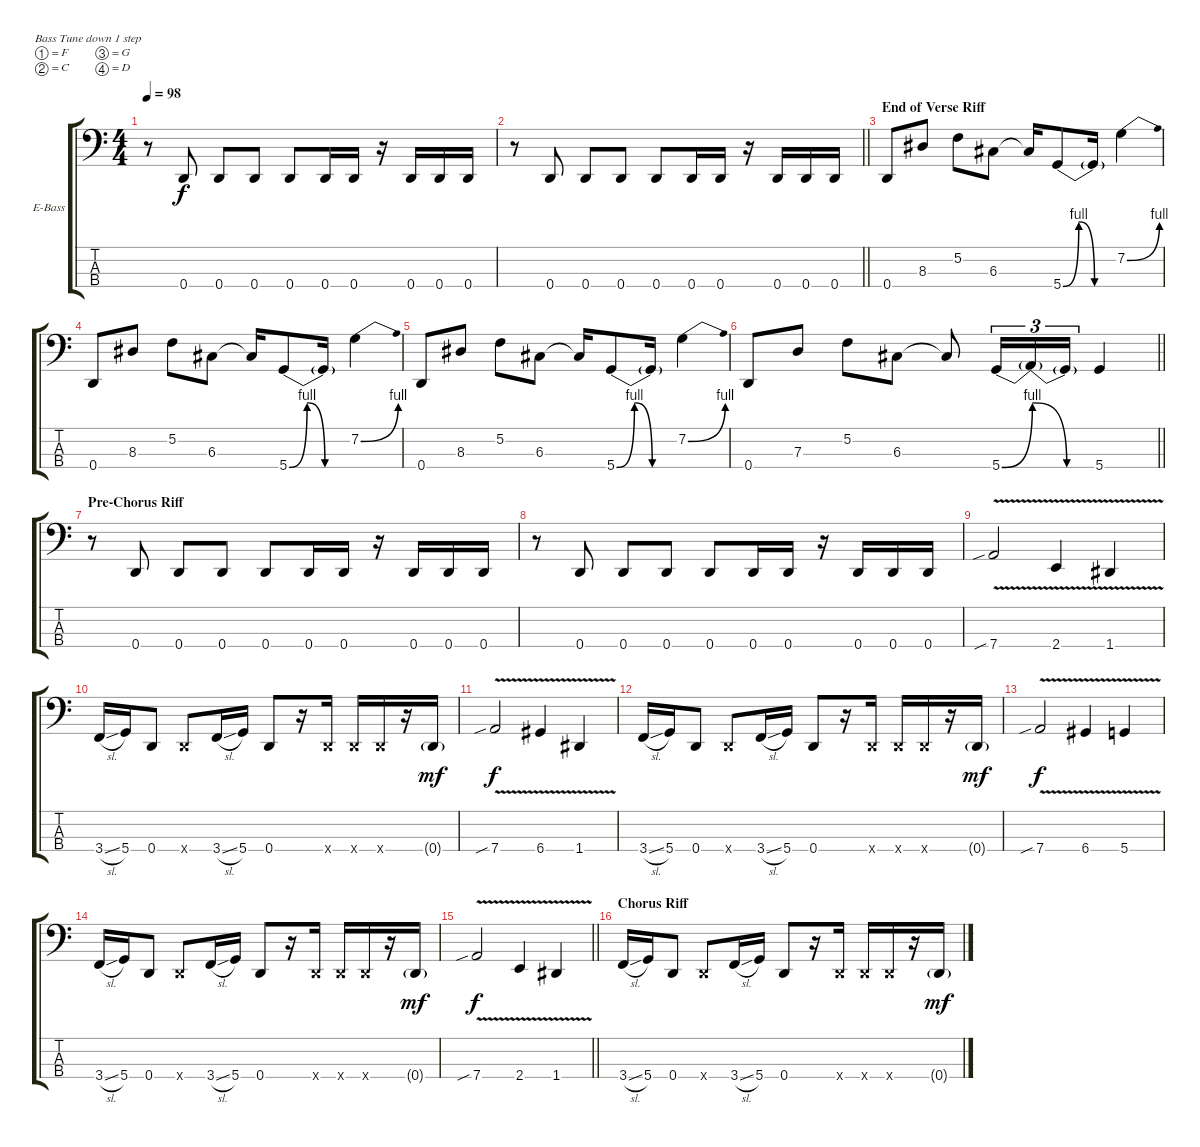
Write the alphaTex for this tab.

\bracketExtendMode groupsimilarinstruments
\firstSystemTrackNameOrientation horizontal
\otherSystemsTrackNameOrientation horizontal
\track ("Rex" "E-Bass") {instrument electricbasspick}
\staff {score tabs}
\tuning (F2 C2 G1 D1)
\ts (4 4)
\tempo 98
\clef f4
\ks c
r.8{dy f} 0.4.8 0.4.8 0.4.8 0.4.8 0.4.16 0.4.16 r.16 0.4.16 0.4.16 0.4.16 |
\barLineRight lightlight
r.8 0.4.8 0.4.8 0.4.8 0.4.8 0.4.16 0.4.16 r.16 0.4.16 0.4.16 0.4.16 |
\section ("" "End of Verse Riff")
0.4.8 8.3.8 5.2.8 6.3.8 6.3{t}.16 5.4{be (bendrelease 0 0 30 4 30 4 60 0)}.8 5.4{be (hold 0 0 60 0) t}.16 7.2{be (bend 0 0 60 4)}.4 |
0.4.8 8.3.8 5.2.8 6.3.8 6.3{t}.16 5.4{be (bendrelease 0 0 30 4 30 4 60 0)}.8 5.4{be (hold 0 0 60 0) t}.16 7.2{be (bend 0 0 60 4)}.4 |
0.4.8 8.3.8 5.2.8 6.3.8 6.3{t}.16 5.4{be (bendrelease 0 0 30 4 30 4 60 0)}.8 5.4{be (hold 0 0 60 0) t}.16 7.2{be (bend 0 0 60 4)}.4 |
\barLineRight lightlight
0.4.8 7.3.8 5.2.8 6.3.8 6.3{t}.8 5.4{be (bend 0 0 60 4)}.16{tu (3 2)} 5.4{be (release 0 4 60 0) t}.16{tu (3 2)} 5.4{be (hold 0 0 60 0) t}.16{tu (3 2)} 5.4.4 |
\section ("" "Pre-Chorus Riff")
r.8 0.4.8 0.4.8 0.4.8 0.4.8 0.4.16 0.4.16 r.16 0.4.16 0.4.16 0.4.16 |
r.8 0.4.8 0.4.8 0.4.8 0.4.8 0.4.16 0.4.16 r.16 0.4.16 0.4.16 0.4.16 |
7.4{v sib}.2 2.4{v}.4 1.4{v}.4 |
3.4{sl}.16 5.4.16 0.4.8 0.4{x}.8 3.4{sl}.16 5.4.16 0.4.8 r.16 0.4{x}.16 0.4{x}.16 0.4{x}.16 r.16 0.4{g}.16{dy mf} |
7.4{v sib}.2{dy f} 6.4{v}.4 1.4{v}.4 |
3.4{sl}.16 5.4.16 0.4.8 0.4{x}.8 3.4{sl}.16 5.4.16 0.4.8 r.16 0.4{x}.16 0.4{x}.16 0.4{x}.16 r.16 0.4{g}.16{dy mf} |
7.4{v sib}.2{dy f} 6.4{v}.4 5.4{v}.4 |
3.4{sl}.16 5.4.16 0.4.8 0.4{x}.8 3.4{sl}.16 5.4.16 0.4.8 r.16 0.4{x}.16 0.4{x}.16 0.4{x}.16 r.16 0.4{g}.16{dy mf} |
\barLineRight lightlight
7.4{v sib}.2{dy f} 2.4{v}.4 1.4{v}.4 |
\section ("" "Chorus Riff")
3.4{sl}.16 5.4.16 0.4.8 0.4{x}.8 3.4{sl}.16 5.4.16 0.4.8 r.16 0.4{x}.16 0.4{x}.16 0.4{x}.16 r.16 0.4{g}.16{dy mf}
